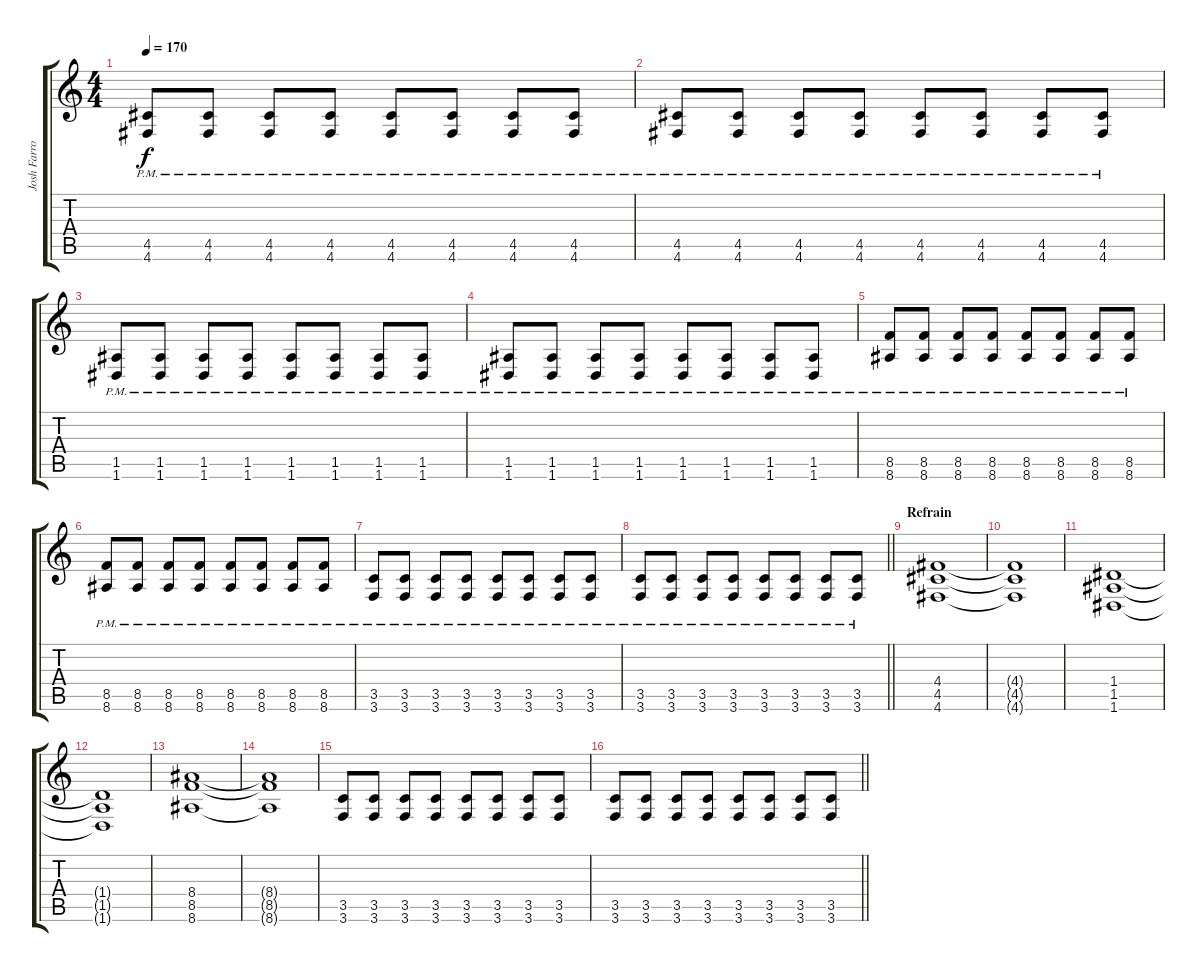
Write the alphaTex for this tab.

\track ("Josh Farro (Rhythm Guitar/Right)" "Josh Farro") {instrument distortionguitar}
\staff {score tabs}
\tuning (E4 B3 G3 D3 A2 D2) {hide}
\ts (4 4)
\tempo 170
\clef g2
\ks c
(4.5{pm} 4.6{pm}).8{dy f} (4.5{pm} 4.6{pm}).8 (4.5{pm} 4.6{pm}).8 (4.5{pm} 4.6{pm}).8 (4.5{pm} 4.6{pm}).8 (4.5{pm} 4.6{pm}).8 (4.5{pm} 4.6{pm}).8 (4.5{pm} 4.6{pm}).8 |
(4.5{pm} 4.6{pm}).8 (4.5{pm} 4.6{pm}).8 (4.5{pm} 4.6{pm}).8 (4.5{pm} 4.6{pm}).8 (4.5{pm} 4.6{pm}).8 (4.5{pm} 4.6{pm}).8 (4.5{pm} 4.6{pm}).8 (4.5{pm} 4.6{pm}).8 |
(1.5{pm} 1.6{pm}).8 (1.5{pm} 1.6{pm}).8 (1.5{pm} 1.6{pm}).8 (1.5{pm} 1.6{pm}).8 (1.5{pm} 1.6{pm}).8 (1.5{pm} 1.6{pm}).8 (1.5{pm} 1.6{pm}).8 (1.5{pm} 1.6{pm}).8 |
(1.5{pm} 1.6{pm}).8 (1.5{pm} 1.6{pm}).8 (1.5{pm} 1.6{pm}).8 (1.5{pm} 1.6{pm}).8 (1.5{pm} 1.6{pm}).8 (1.5{pm} 1.6{pm}).8 (1.5{pm} 1.6{pm}).8 (1.5{pm} 1.6{pm}).8 |
(8.5{pm} 8.6{pm}).8 (8.5{pm} 8.6{pm}).8 (8.5{pm} 8.6{pm}).8 (8.5{pm} 8.6{pm}).8 (8.5{pm} 8.6{pm}).8 (8.5{pm} 8.6{pm}).8 (8.5{pm} 8.6{pm}).8 (8.5{pm} 8.6{pm}).8 |
(8.5{pm} 8.6{pm}).8 (8.5{pm} 8.6{pm}).8 (8.5{pm} 8.6{pm}).8 (8.5{pm} 8.6{pm}).8 (8.5{pm} 8.6{pm}).8 (8.5{pm} 8.6{pm}).8 (8.5{pm} 8.6{pm}).8 (8.5{pm} 8.6{pm}).8 |
(3.5{pm} 3.6{pm}).8 (3.5{pm} 3.6{pm}).8 (3.5{pm} 3.6{pm}).8 (3.5{pm} 3.6{pm}).8 (3.5{pm} 3.6{pm}).8 (3.5{pm} 3.6{pm}).8 (3.5{pm} 3.6{pm}).8 (3.5{pm} 3.6{pm}).8 |
\barLineRight lightlight
(3.5{pm} 3.6{pm}).8 (3.5{pm} 3.6{pm}).8 (3.5{pm} 3.6{pm}).8 (3.5{pm} 3.6{pm}).8 (3.5{pm} 3.6{pm}).8 (3.5{pm} 3.6{pm}).8 (3.5{pm} 3.6{pm}).8 (3.5{pm} 3.6{pm}).8 |
\section ("" "Refrain")
(4.4 4.5 4.6).1 |
(4.4{t} 4.5{t} 4.6{t}).1 |
(1.4 1.5 1.6).1 |
(1.4{t} 1.5{t} 1.6{t}).1 |
(8.4 8.5 8.6).1 |
(8.4{t} 8.5{t} 8.6{t}).1 |
(3.5 3.6).8 (3.5 3.6).8 (3.5 3.6).8 (3.5 3.6).8 (3.5 3.6).8 (3.5 3.6).8 (3.5 3.6).8 (3.5 3.6).8 |
\barLineRight lightlight
(3.5 3.6).8 (3.5 3.6).8 (3.5 3.6).8 (3.5 3.6).8 (3.5 3.6).8 (3.5 3.6).8 (3.5 3.6).8 (3.5 3.6).8
